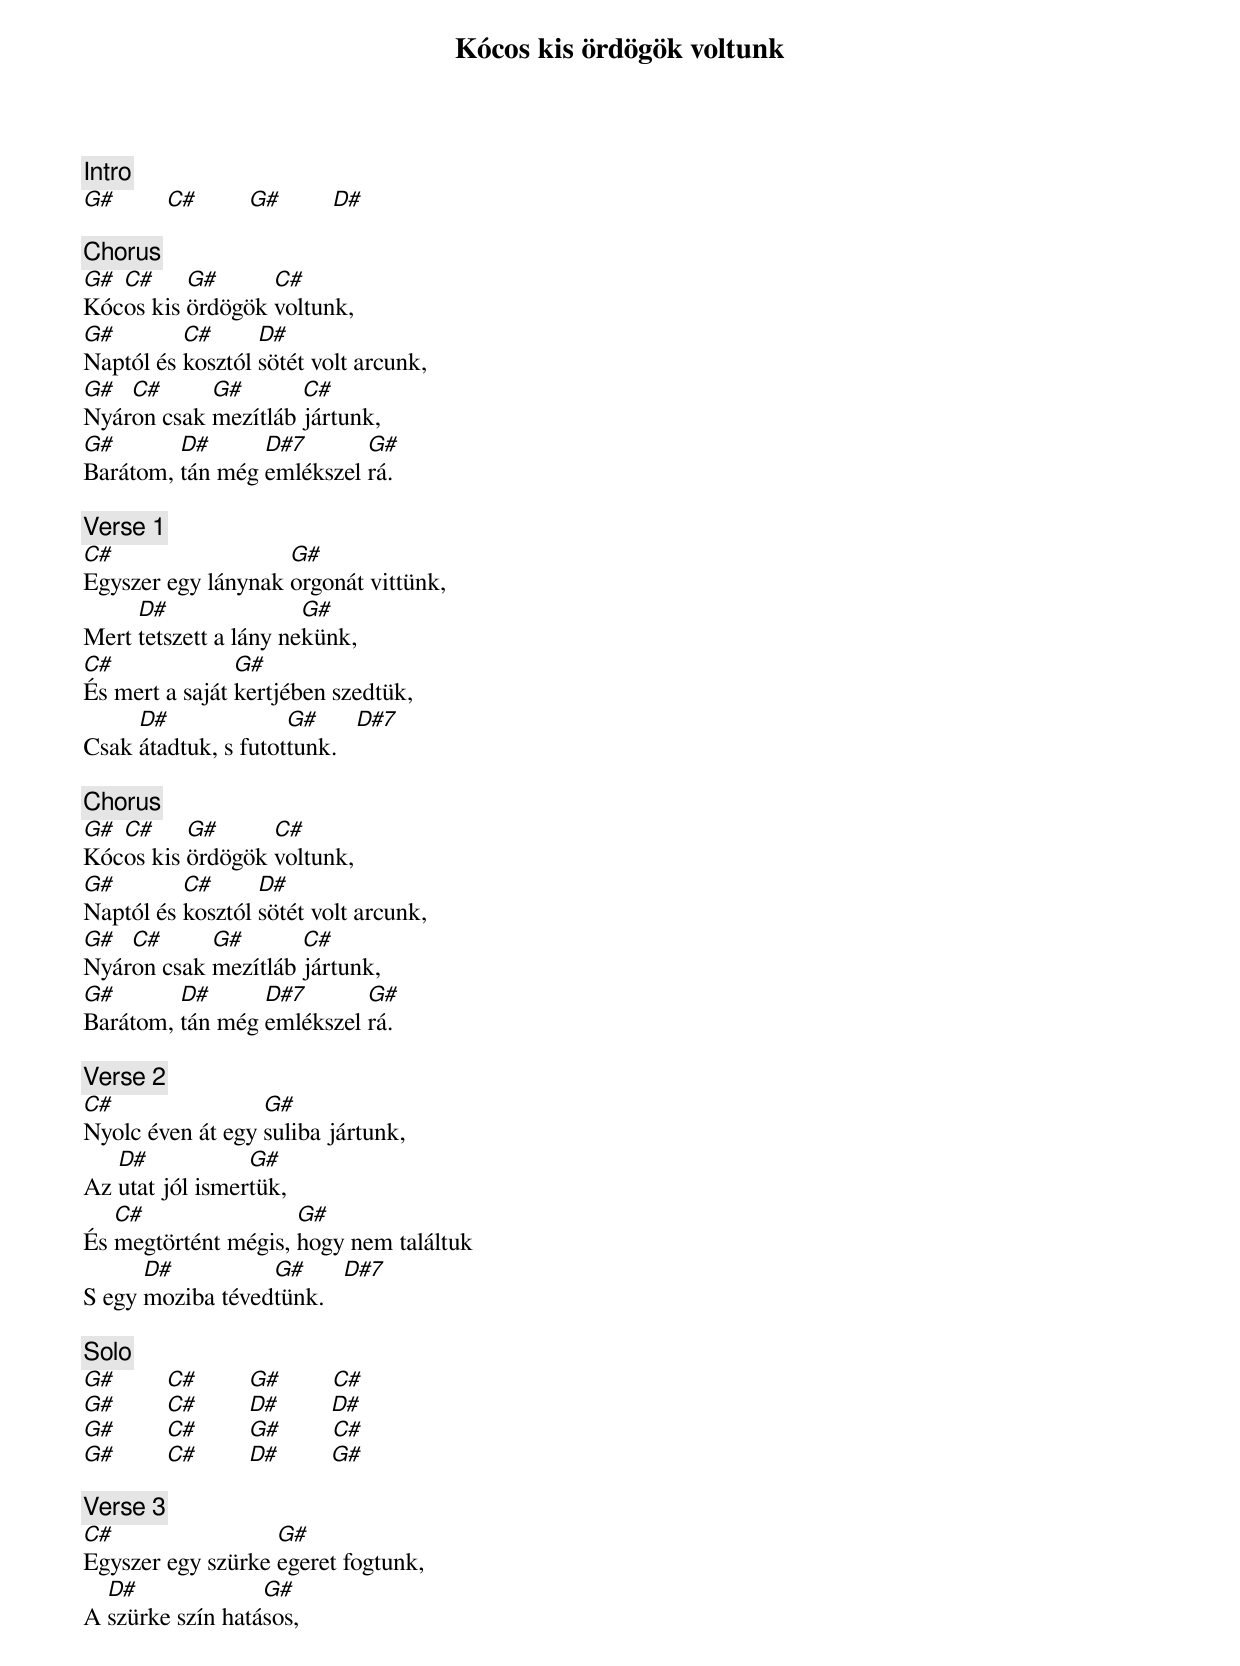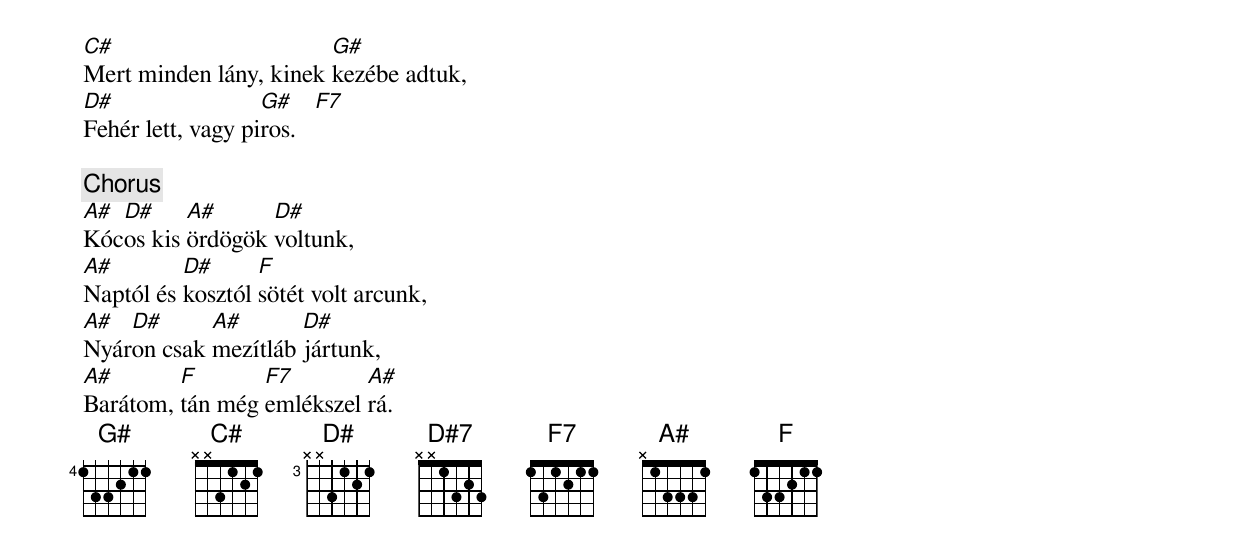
{title: Kócos kis ördögök voltunk}
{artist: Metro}
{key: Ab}
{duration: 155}
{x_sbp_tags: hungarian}

{c: Intro}
[G#]        [C#]        [G#]        [D#]

{c: Chorus}
[G#]Kóc[C#]os kis [G#]ördögök [C#]voltunk,
[G#]Naptól és [C#]kosztól [D#]sötét volt arcunk,
[G#]Nyár[C#]on csak [G#]mezítláb [C#]jártunk,
[G#]Barátom, [D#]tán még [D#7]emlékszel [G#]rá.

{c: Verse 1}
[C#]Egyszer egy lánynak [G#]orgonát vittünk,
Mert [D#]tetszett a lány ne[G#]künk,
[C#]És mert a saját [G#]kertjében szedtük,
Csak [D#]átadtuk, s futot[G#]tunk.   [D#7]

{c: Chorus}
[G#]Kóc[C#]os kis [G#]ördögök [C#]voltunk,
[G#]Naptól és [C#]kosztól [D#]sötét volt arcunk,
[G#]Nyár[C#]on csak [G#]mezítláb [C#]jártunk,
[G#]Barátom, [D#]tán még [D#7]emlékszel [G#]rá.

{c: Verse 2}
[C#]Nyolc éven át egy [G#]suliba jártunk,
Az [D#]utat jól ismer[G#]tük,
És [C#]megtörtént mégis, [G#]hogy nem találtuk
S egy [D#]moziba téved[G#]tünk.   [D#7]

{c: Solo}
[G#]        [C#]        [G#]        [C#]
[G#]        [C#]        [D#]        [D#]
[G#]        [C#]        [G#]        [C#]
[G#]        [C#]        [D#]        [G#]

{c: Verse 3}
[C#]Egyszer egy szürke [G#]egeret fogtunk,
A [D#]szürke szín hatá[G#]sos,
[C#]Mert minden lány, kinek [G#]kezébe adtuk,
[D#]Fehér lett, vagy pi[G#]ros.   [F7]

{c: Chorus}
[A#]Kóc[D#]os kis [A#]ördögök [D#]voltunk,
[A#]Naptól és [D#]kosztól [F]sötét volt arcunk,
[A#]Nyár[D#]on csak [A#]mezítláb [D#]jártunk,
[A#]Barátom, [F]tán még [F7]emlékszel [A#]rá.
